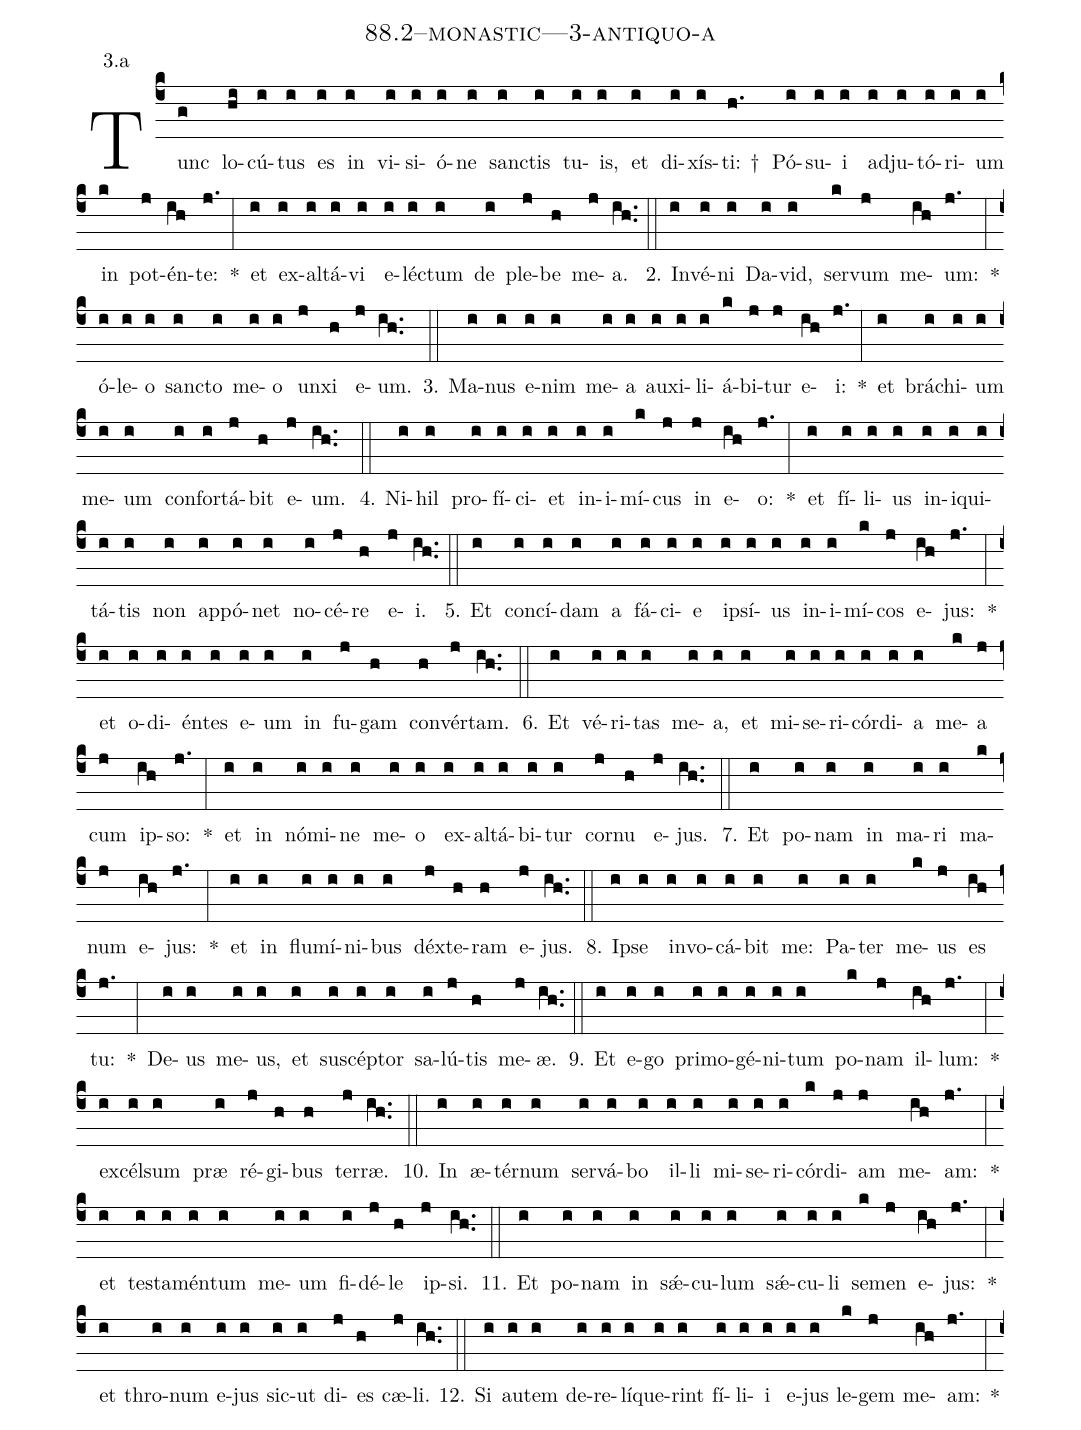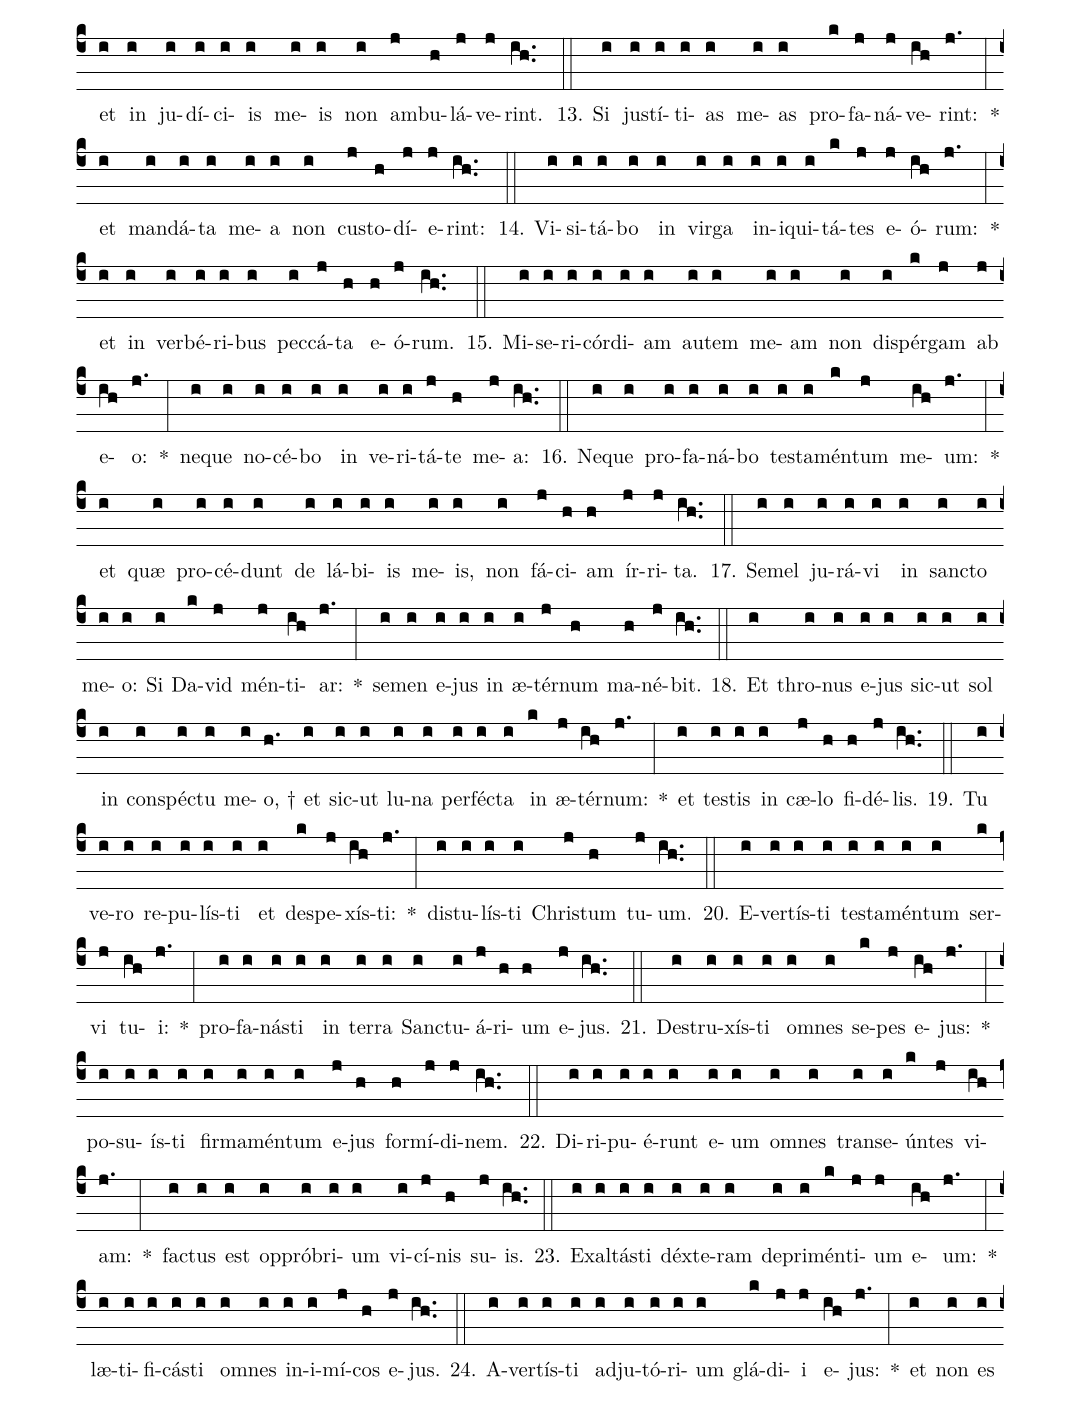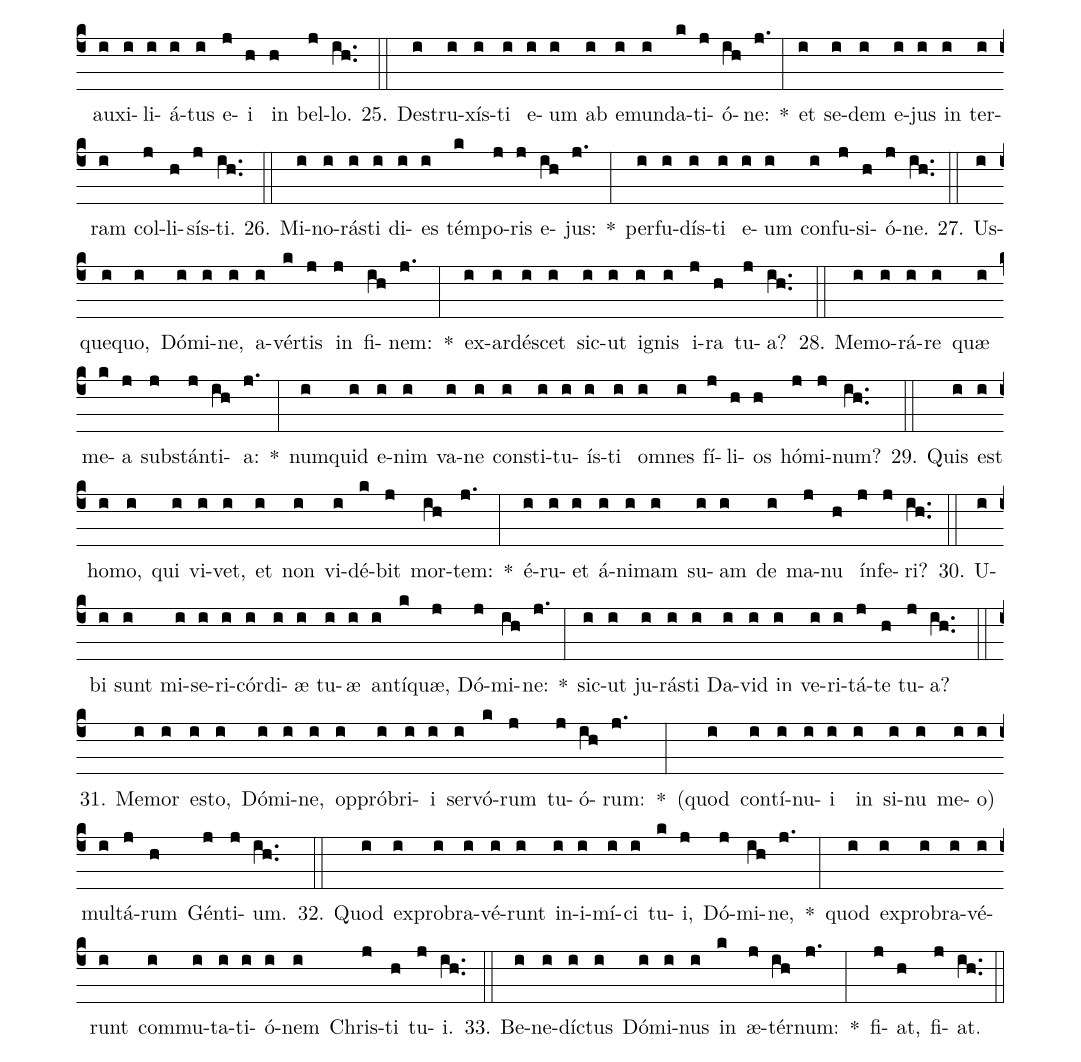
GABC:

name: 88.2--monastic---3-antiquo-a;
annotation: 3.a;
%%
(c4)Tunc(g) lo(hi)cú(i)tus(i) es(i) in(i) vi(i)si(i)ó(i)ne(i) sanc(i)tis(i) tu(i)is,(i) et(i) di(i)xís(i)ti: †(h.) Pó(i)su(i)i(i) ad(i)ju(i)tó(i)ri(i)um(i) in(k) pot(j)én(ih)te:(j.) *(:) et(i) ex(i)al(i)tá(i)vi(i) e(i)léc(i)tum(i) de(i) ple(j)be(h) me(j)a.(ih..) (::)
2. In(i)vé(i)ni(i) Da(i)vid,(i) ser(k)vum(j) me(ih)um:(j.) *(:) ó(i)le(i)o(i) sanc(i)to(i) me(i)o(i) un(j)xi(h) e(j)um.(ih..) (::)
3. Ma(i)nus(i) e(i)nim(i) me(i)a(i) au(i)xi(i)li(i)á(k)bi(j)tur(j) e(ih)i:(j.) *(:) et(i) brá(i)chi(i)um(i) me(i)um(i) con(i)for(i)tá(j)bit(h) e(j)um.(ih..) (::)
4. Ni(i)hil(i) pro(i)fí(i)ci(i)et(i) in(i)i(i)mí(k)cus(j) in(j) e(ih)o:(j.) *(:) et(i) fí(i)li(i)us(i) in(i)i(i)qui(i)tá(i)tis(i) non(i) ap(i)pó(i)net(i) no(i)cé(j)re(h) e(j)i.(ih..) (::)
5. Et(i) con(i)cí(i)dam(i) a(i) fá(i)ci(i)e(i) ip(i)sí(i)us(i) in(i)i(i)mí(k)cos(j) e(ih)jus:(j.) *(:) et(i) o(i)di(i)én(i)tes(i) e(i)um(i) in(i) fu(j)gam(h) con(h)vér(j)tam.(ih..) (::)
6. Et(i) vé(i)ri(i)tas(i) me(i)a,(i) et(i) mi(i)se(i)ri(i)cór(i)di(i)a(i) me(k)a(j) cum(j) ip(ih)so:(j.) *(:) et(i) in(i) nó(i)mi(i)ne(i) me(i)o(i) ex(i)al(i)tá(i)bi(i)tur(i) cor(j)nu(h) e(j)jus.(ih..) (::)
7. Et(i) po(i)nam(i) in(i) ma(i)ri(i) ma(k)num(j) e(ih)jus:(j.) *(:) et(i) in(i) flu(i)mí(i)ni(i)bus(i) déx(j)te(h)ram(h) e(j)jus.(ih..) (::)
8. Ip(i)se(i) in(i)vo(i)cá(i)bit(i) me:(i) Pa(i)ter(i) me(k)us(j) es(ih) tu:(j.) *(:) De(i)us(i) me(i)us,(i) et(i) su(i)scép(i)tor(i) sa(i)lú(j)tis(h) me(j)æ.(ih..) (::)
9. Et(i) e(i)go(i) pri(i)mo(i)gé(i)ni(i)tum(i) po(k)nam(j) il(ih)lum:(j.) *(:) ex(i)cél(i)sum(i) præ(i) ré(j)gi(h)bus(h) ter(j)ræ.(ih..) (::)
10. In(i) æ(i)tér(i)num(i) ser(i)vá(i)bo(i) il(i)li(i) mi(i)se(i)ri(i)cór(k)di(j)am(j) me(ih)am:(j.) *(:) et(i) tes(i)ta(i)mén(i)tum(i) me(i)um(i) fi(i)dé(j)le(h) ip(j)si.(ih..) (::)
11. Et(i) po(i)nam(i) in(i) sǽ(i)cu(i)lum(i) sǽ(i)cu(i)li(i) se(k)men(j) e(ih)jus:(j.) *(:) et(i) thro(i)num(i) e(i)jus(i) sic(i)ut(i) di(j)es(h) cæ(j)li.(ih..) (::)
12. Si(i) au(i)tem(i) de(i)re(i)lí(i)que(i)rint(i) fí(i)li(i)i(i) e(i)jus(i) le(k)gem(j) me(ih)am:(j.) *(:) et(i) in(i) ju(i)dí(i)ci(i)is(i) me(i)is(i) non(i) am(j)bu(h)lá(j)ve(j)rint.(ih..) (::)
13. Si(i) jus(i)tí(i)ti(i)as(i) me(i)as(i) pro(k)fa(j)ná(j)ve(ih)rint:(j.) *(:) et(i) man(i)dá(i)ta(i) me(i)a(i) non(i) cus(j)to(h)dí(j)e(j)rint:(ih..) (::)
14. Vi(i)si(i)tá(i)bo(i) in(i) vir(i)ga(i) in(i)i(i)qui(i)tá(k)tes(j) e(j)ó(ih)rum:(j.) *(:) et(i) in(i) ver(i)bé(i)ri(i)bus(i) pec(i)cá(j)ta(h) e(h)ó(j)rum.(ih..) (::)
15. Mi(i)se(i)ri(i)cór(i)di(i)am(i) au(i)tem(i) me(i)am(i) non(i) di(i)spér(k)gam(j) ab(j) e(ih)o:(j.) *(:) ne(i)que(i) no(i)cé(i)bo(i) in(i) ve(i)ri(i)tá(j)te(h) me(j)a:(ih..) (::)
16. Ne(i)que(i) pro(i)fa(i)ná(i)bo(i) tes(i)ta(i)mén(k)tum(j) me(ih)um:(j.) *(:) et(i) quæ(i) pro(i)cé(i)dunt(i) de(i) lá(i)bi(i)is(i) me(i)is,(i) non(i) fá(j)ci(h)am(h) ír(j)ri(j)ta.(ih..) (::)
17. Se(i)mel(i) ju(i)rá(i)vi(i) in(i) sanc(i)to(i) me(i)o:(i) Si(i) Da(k)vid(j) mén(j)ti(ih)ar:(j.) *(:) se(i)men(i) e(i)jus(i) in(i) æ(i)tér(j)num(h) ma(h)né(j)bit.(ih..) (::)
18. Et(i) thro(i)nus(i) e(i)jus(i) sic(i)ut(i) sol(i) in(i) con(i)spéc(i)tu(i) me(i)o, †(h.) et(i) sic(i)ut(i) lu(i)na(i) per(i)féc(i)ta(i) in(k) æ(j)tér(ih)num:(j.) *(:) et(i) tes(i)tis(i) in(i) cæ(j)lo(h) fi(h)dé(j)lis.(ih..) (::)
19. Tu(i) ve(i)ro(i) re(i)pu(i)lís(i)ti(i) et(i) de(k)spe(j)xís(ih)ti:(j.) *(:) dis(i)tu(i)lís(i)ti(i) Chris(j)tum(h) tu(j)um.(ih..) (::)
20. E(i)ver(i)tís(i)ti(i) tes(i)ta(i)mén(i)tum(i) ser(k)vi(j) tu(ih)i:(j.) *(:) pro(i)fa(i)nás(i)ti(i) in(i) ter(i)ra(i) Sanc(i)tu(i)á(j)ri(h)um(h) e(j)jus.(ih..) (::)
21. De(i)stru(i)xís(i)ti(i) om(i)nes(i) se(k)pes(j) e(ih)jus:(j.) *(:) po(i)su(i)ís(i)ti(i) fir(i)ma(i)mén(i)tum(i) e(j)jus(h) for(h)mí(j)di(j)nem.(ih..) (::)
22. Di(i)ri(i)pu(i)é(i)runt(i) e(i)um(i) om(i)nes(i) trans(i)e(i)ún(k)tes(j) vi(ih)am:(j.) *(:) fac(i)tus(i) est(i) op(i)pró(i)bri(i)um(i) vi(i)cí(j)nis(h) su(j)is.(ih..) (::)
23. Ex(i)al(i)tás(i)ti(i) déx(i)te(i)ram(i) de(i)pri(i)mén(k)ti(j)um(j) e(ih)um:(j.) *(:) læ(i)ti(i)fi(i)cás(i)ti(i) om(i)nes(i) in(i)i(i)mí(j)cos(h) e(j)jus.(ih..) (::)
24. A(i)ver(i)tís(i)ti(i) ad(i)ju(i)tó(i)ri(i)um(i) glá(k)di(j)i(j) e(ih)jus:(j.) *(:) et(i) non(i) es(i) au(i)xi(i)li(i)á(i)tus(i) e(j)i(h) in(h) bel(j)lo.(ih..) (::)
25. De(i)stru(i)xís(i)ti(i) e(i)um(i) ab(i) e(i)mun(i)da(k)ti(j)ó(ih)ne:(j.) *(:) et(i) se(i)dem(i) e(i)jus(i) in(i) ter(i)ram(i) col(j)li(h)sís(j)ti.(ih..) (::)
26. Mi(i)no(i)rás(i)ti(i) di(i)es(i) tém(k)po(j)ris(j) e(ih)jus:(j.) *(:) per(i)fu(i)dís(i)ti(i) e(i)um(i) con(i)fu(j)si(h)ó(j)ne.(ih..) (::)
27. Us(i)que(i)quo,(i) Dó(i)mi(i)ne,(i) a(i)vér(k)tis(j) in(j) fi(ih)nem:(j.) *(:) ex(i)ar(i)dé(i)scet(i) sic(i)ut(i) i(i)gnis(i) i(j)ra(h) tu(j)a?(ih..) (::)
28. Me(i)mo(i)rá(i)re(i) quæ(i) me(k)a(j) sub(j)stán(j)ti(ih)a:(j.) *(:) num(i)quid(i) e(i)nim(i) va(i)ne(i) con(i)sti(i)tu(i)ís(i)ti(i) om(i)nes(i) fí(j)li(h)os(h) hó(j)mi(j)num?(ih..) (::)
29. Quis(i) est(i) ho(i)mo,(i) qui(i) vi(i)vet,(i) et(i) non(i) vi(i)dé(k)bit(j) mor(ih)tem:(j.) *(:) é(i)ru(i)et(i) á(i)ni(i)mam(i) su(i)am(i) de(i) ma(j)nu(h) ín(j)fe(j)ri?(ih..) (::)
30. U(i)bi(i) sunt(i) mi(i)se(i)ri(i)cór(i)di(i)æ(i) tu(i)æ(i) an(i)tí(k)quæ,(j) Dó(j)mi(ih)ne:(j.) *(:) sic(i)ut(i) ju(i)rás(i)ti(i) Da(i)vid(i) in(i) ve(i)ri(i)tá(j)te(h) tu(j)a?(ih..) (::)
31. Me(i)mor(i) es(i)to,(i) Dó(i)mi(i)ne,(i) op(i)pró(i)bri(i)i(i) ser(i)vó(k)rum(j) tu(j)ó(ih)rum:(j.) *(:) <v>(</v>quod(i) con(i)tí(i)nu(i)i(i) in(i) si(i)nu(i) me(i)o)(i) mul(i)tá(j)rum(h) Gén(j)ti(j)um.(ih..) (::)
32. Quod(i) ex(i)pro(i)bra(i)vé(i)runt(i) in(i)i(i)mí(i)ci(i) tu(k)i,(j) Dó(j)mi(ih)ne,(j.) *(:) quod(i) ex(i)pro(i)bra(i)vé(i)runt(i) com(i)mu(i)ta(i)ti(i)ó(i)nem(i) Chris(j)ti(h) tu(j)i.(ih..) (::)
33. Be(i)ne(i)díc(i)tus(i) Dó(i)mi(i)nus(i) in(k) æ(j)tér(ih)num:(j.) *(:) fi(j)at,(h) fi(j)at.(ih..) (::)
